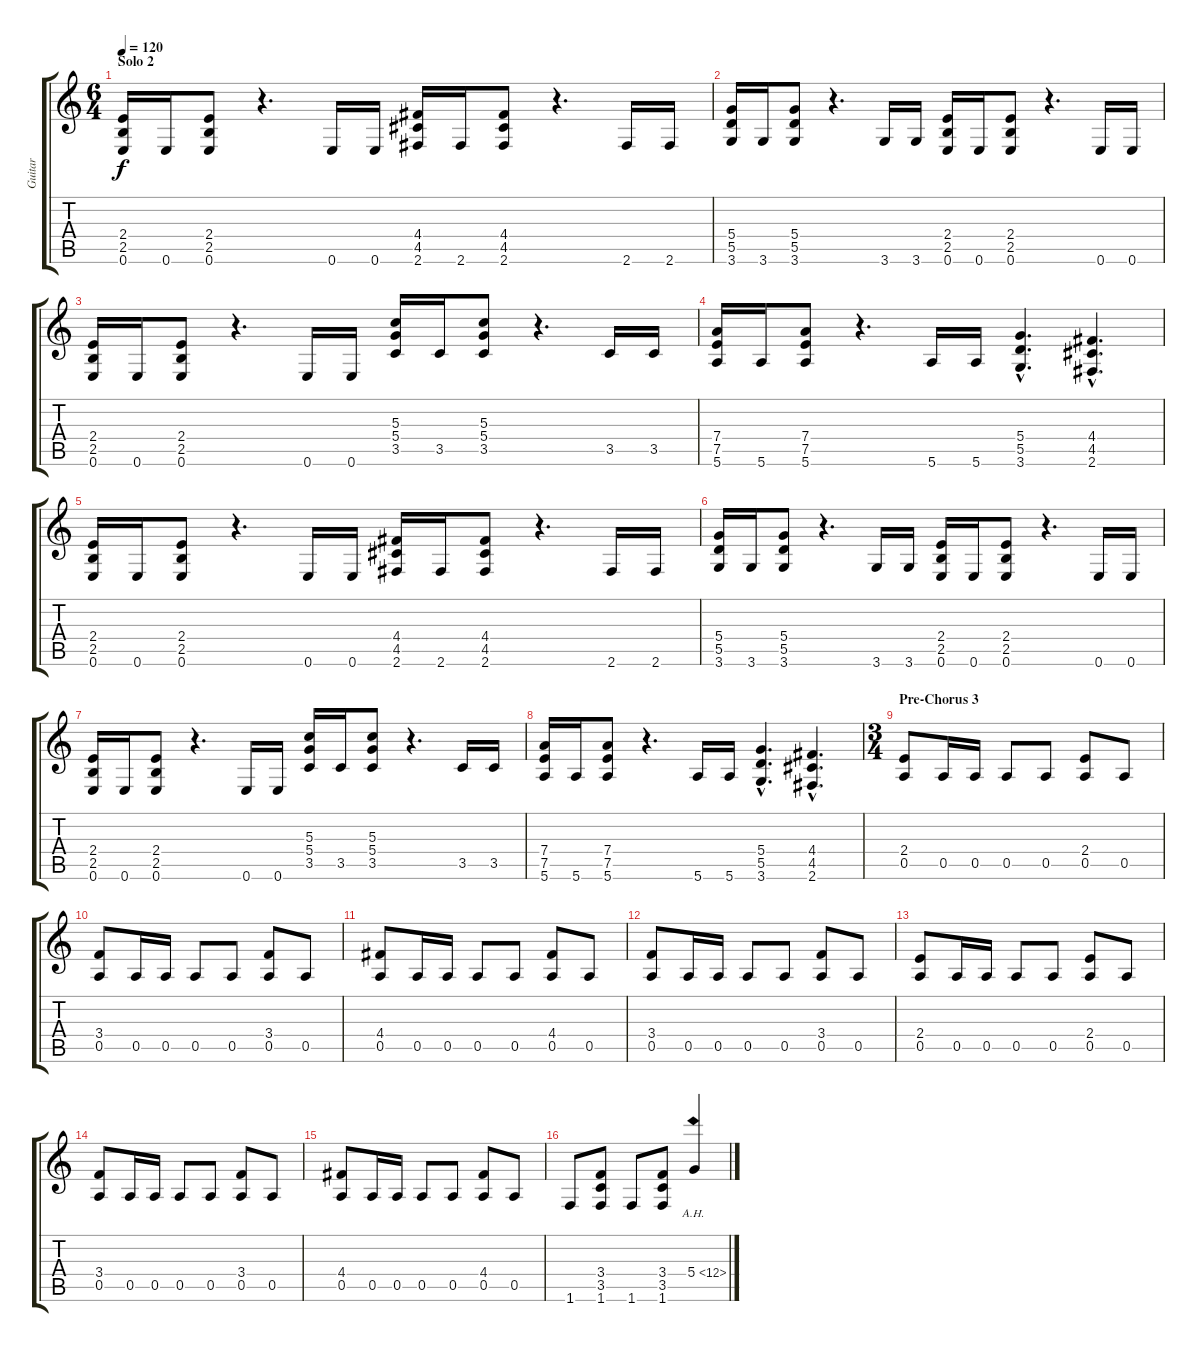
\track ("Guitar" "Guitar") {instrument distortionguitar}
\staff {score tabs}
\tuning (E4 B3 G3 D3 A2 E2) {hide}
\ts (6 4)
\section ("" "Solo 2")
\tempo 120
\clef g2
\ks c
(2.4 2.5 0.6).16{dy f} 0.6.16 (2.4 2.5 0.6).8 r.4{d} 0.6.16 0.6.16 (4.4 4.5 2.6).16 2.6.16 (4.4 4.5 2.6).8 r.4{d} 2.6.16 2.6.16 |
(5.4 5.5 3.6).16 3.6.16 (5.4 5.5 3.6).8 r.4{d} 3.6.16 3.6.16 (2.4 2.5 0.6).16 0.6.16 (2.4 2.5 0.6).8 r.4{d} 0.6.16 0.6.16 |
(2.4 2.5 0.6).16 0.6.16 (2.4 2.5 0.6).8 r.4{d} 0.6.16 0.6.16 (5.3 5.4 3.5).16 3.5.16 (5.3 5.4 3.5).8 r.4{d} 3.5.16 3.5.16 |
(7.4 7.5 5.6).16 5.6.16 (7.4 7.5 5.6).8 r.4{d} 5.6.16 5.6.16 (5.4{hac} 5.5{hac} 3.6{hac}).4{d} (4.4{hac} 4.5{hac} 2.6{hac}).4{d} |
(2.4 2.5 0.6).16 0.6.16 (2.4 2.5 0.6).8 r.4{d} 0.6.16 0.6.16 (4.4 4.5 2.6).16 2.6.16 (4.4 4.5 2.6).8 r.4{d} 2.6.16 2.6.16 |
(5.4 5.5 3.6).16 3.6.16 (5.4 5.5 3.6).8 r.4{d} 3.6.16 3.6.16 (2.4 2.5 0.6).16 0.6.16 (2.4 2.5 0.6).8 r.4{d} 0.6.16 0.6.16 |
(2.4 2.5 0.6).16 0.6.16 (2.4 2.5 0.6).8 r.4{d} 0.6.16 0.6.16 (5.3 5.4 3.5).16 3.5.16 (5.3 5.4 3.5).8 r.4{d} 3.5.16 3.5.16 |
(7.4 7.5 5.6).16 5.6.16 (7.4 7.5 5.6).8 r.4{d} 5.6.16 5.6.16 (5.4{hac} 5.5{hac} 3.6{hac}).4{d} (4.4{hac} 4.5{hac} 2.6{hac}).4{d} |
\ts (3 4)
\section ("" "Pre-Chorus 3")
(2.4 0.5).8 0.5.16 0.5.16 0.5.8 0.5.8 (2.4 0.5).8 0.5.8 |
(3.4 0.5).8 0.5.16 0.5.16 0.5.8 0.5.8 (3.4 0.5).8 0.5.8 |
(4.4 0.5).8 0.5.16 0.5.16 0.5.8 0.5.8 (4.4 0.5).8 0.5.8 |
(3.4 0.5).8 0.5.16 0.5.16 0.5.8 0.5.8 (3.4 0.5).8 0.5.8 |
(2.4 0.5).8 0.5.16 0.5.16 0.5.8 0.5.8 (2.4 0.5).8 0.5.8 |
(3.4 0.5).8 0.5.16 0.5.16 0.5.8 0.5.8 (3.4 0.5).8 0.5.8 |
(4.4 0.5).8 0.5.16 0.5.16 0.5.8 0.5.8 (4.4 0.5).8 0.5.8 |
1.6.8 (3.4 3.5 1.6).8 1.6.8 (3.4 3.5 1.6).8 5.4{ah 7}.4
